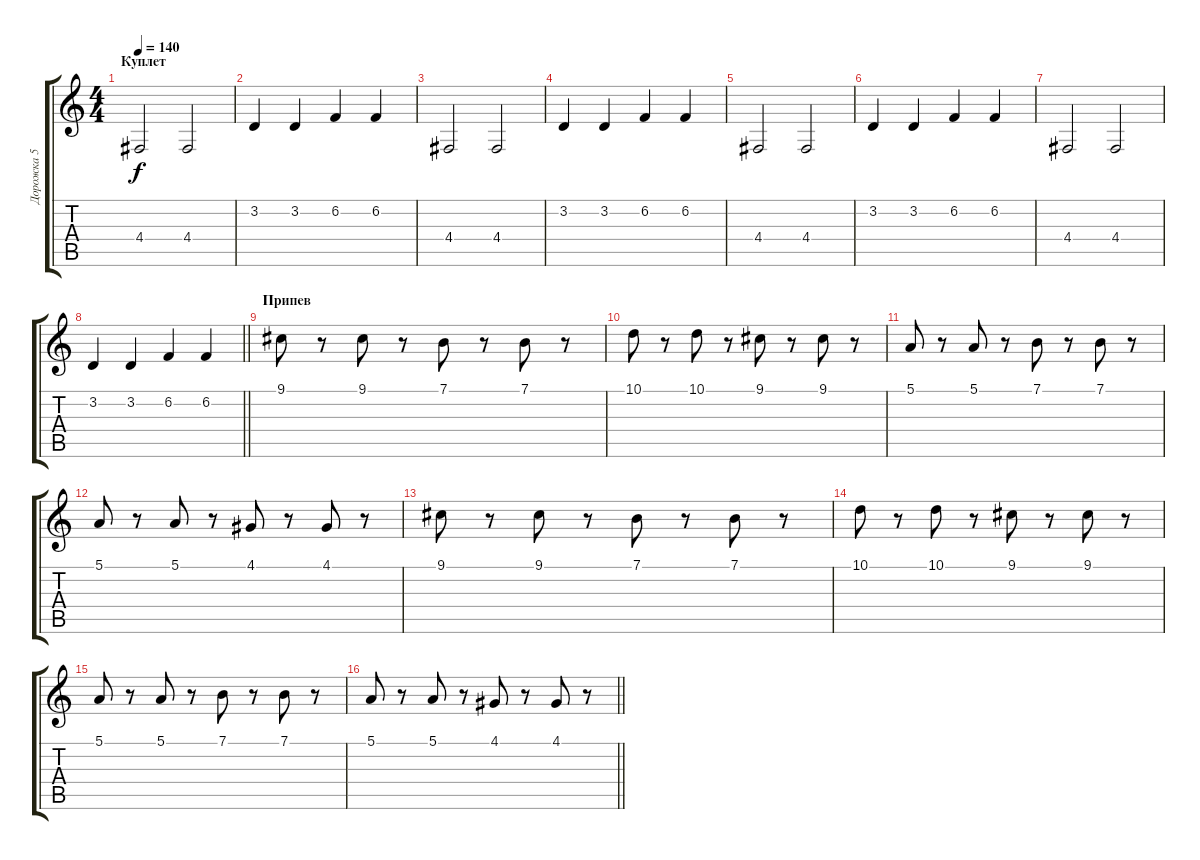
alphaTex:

\track ("Дорожка 5" "Дорожка 5") {instrument pad1newage}
\staff {score tabs}
\tuning (E4 B3 G3 D3 A2 E2) {hide}
\ts (4 4)
\section ("" "Куплет")
\tempo 140
\clef g2
\ks c
4.4.2{dy f} 4.4.2 |
3.2.4 3.2.4 6.2.4 6.2.4 |
4.4.2 4.4.2 |
3.2.4 3.2.4 6.2.4 6.2.4 |
4.4.2 4.4.2 |
3.2.4 3.2.4 6.2.4 6.2.4 |
4.4.2 4.4.2 |
\barLineRight lightlight
3.2.4 3.2.4 6.2.4 6.2.4 |
\section ("" "Припев")
9.1.8 r.8 9.1.8 r.8 7.1.8 r.8 7.1.8 r.8 |
10.1.8 r.8 10.1.8 r.8 9.1.8 r.8 9.1.8 r.8 |
5.1.8 r.8 5.1.8 r.8 7.1.8 r.8 7.1.8 r.8 |
5.1.8 r.8 5.1.8 r.8 4.1.8 r.8 4.1.8 r.8 |
9.1.8 r.8 9.1.8 r.8 7.1.8 r.8 7.1.8 r.8 |
10.1.8 r.8 10.1.8 r.8 9.1.8 r.8 9.1.8 r.8 |
5.1.8 r.8 5.1.8 r.8 7.1.8 r.8 7.1.8 r.8 |
\barLineRight lightlight
5.1.8 r.8 5.1.8 r.8 4.1.8 r.8 4.1.8 r.8
